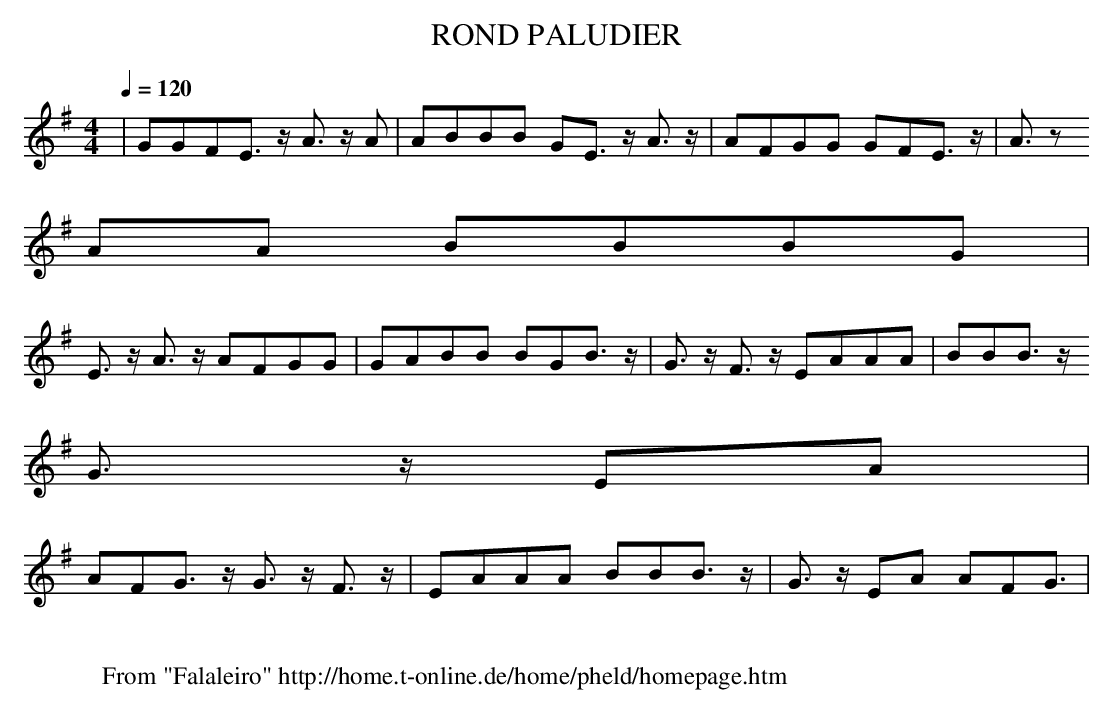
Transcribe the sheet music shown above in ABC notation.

X:1
T:ROND PALUDIER
M:4/4
L:1/8
Q:1/4=120
K:G
|GGFE3/2 z/2 A3/2 z/2 A|ABBB GE3/2 z/2 A3/2 z/2 |AFGG GFE3/2 z/2 |A3/2 z
/2 AA BBBG|
E3/2 z/2 A3/2 z/2 AFGG|GABB BGB3/2 z/2 |G3/2 z/2 F3/2 z/2 EAAA|BBB3/2 z/
2 G3/2 z/2 EA|
AFG3/2 z/2 G3/2 z/2 F3/2 z/2 |EAAA BBB3/2 z/2 |G3/2 z/2 EA AFG3/2|
W:
W: From "Falaleiro" http://home.t-online.de/home/pheld/homepage.htm
